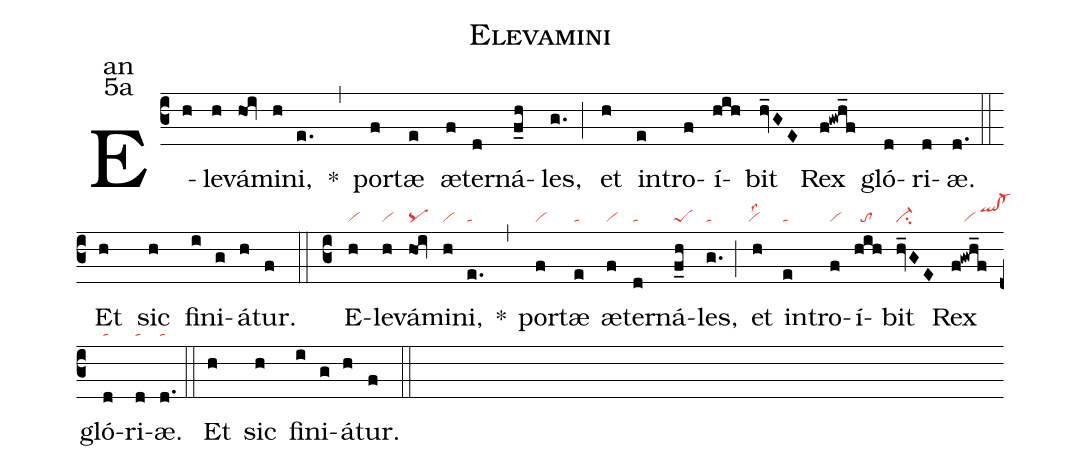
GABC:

name:Elevamini;
office-part:an;
mode:5a;
nabc-lines:1;
%%
(c3) E(h)le(h)vá(hoi)mi(h)ni,(e.) <sp>*</sp>(,) por(f)tæ(e) æ(f)ter(d)ná(f_h)les,(g.) (;) et(h) in(e)tro(f)í(hih)bit(hv_GE) Rex(f!gwh_f) gló(d)ri(d)æ.(d.) (::)
<eu> Et(h) sic(h) fi(i)ni(g)á(h)tur.(f) </eu> (::)

(c3) E(h|vi)le(h|vi)vá(hoi|pq)mi(h|vi)ni,(e.|ta) <sp>*</sp>(,) por(f|vi)tæ(e|ta) æ(f|vi)ter(d|ta)ná(f_h|peS)les,(g.|ta) (;) et(h|`vilss2) in(e|ta)tro(f|vi)í(hih|//to)bit(hv_GE|ci-) Rex(f!gwh_f|////vi/qlhj!cl-hj) gló(d|ta)ri(d|ta)æ.(d.|ta) (::) <eu> Et(h) sic(h) fi(i)ni(g)á(h)tur.(f) </eu> (::)
